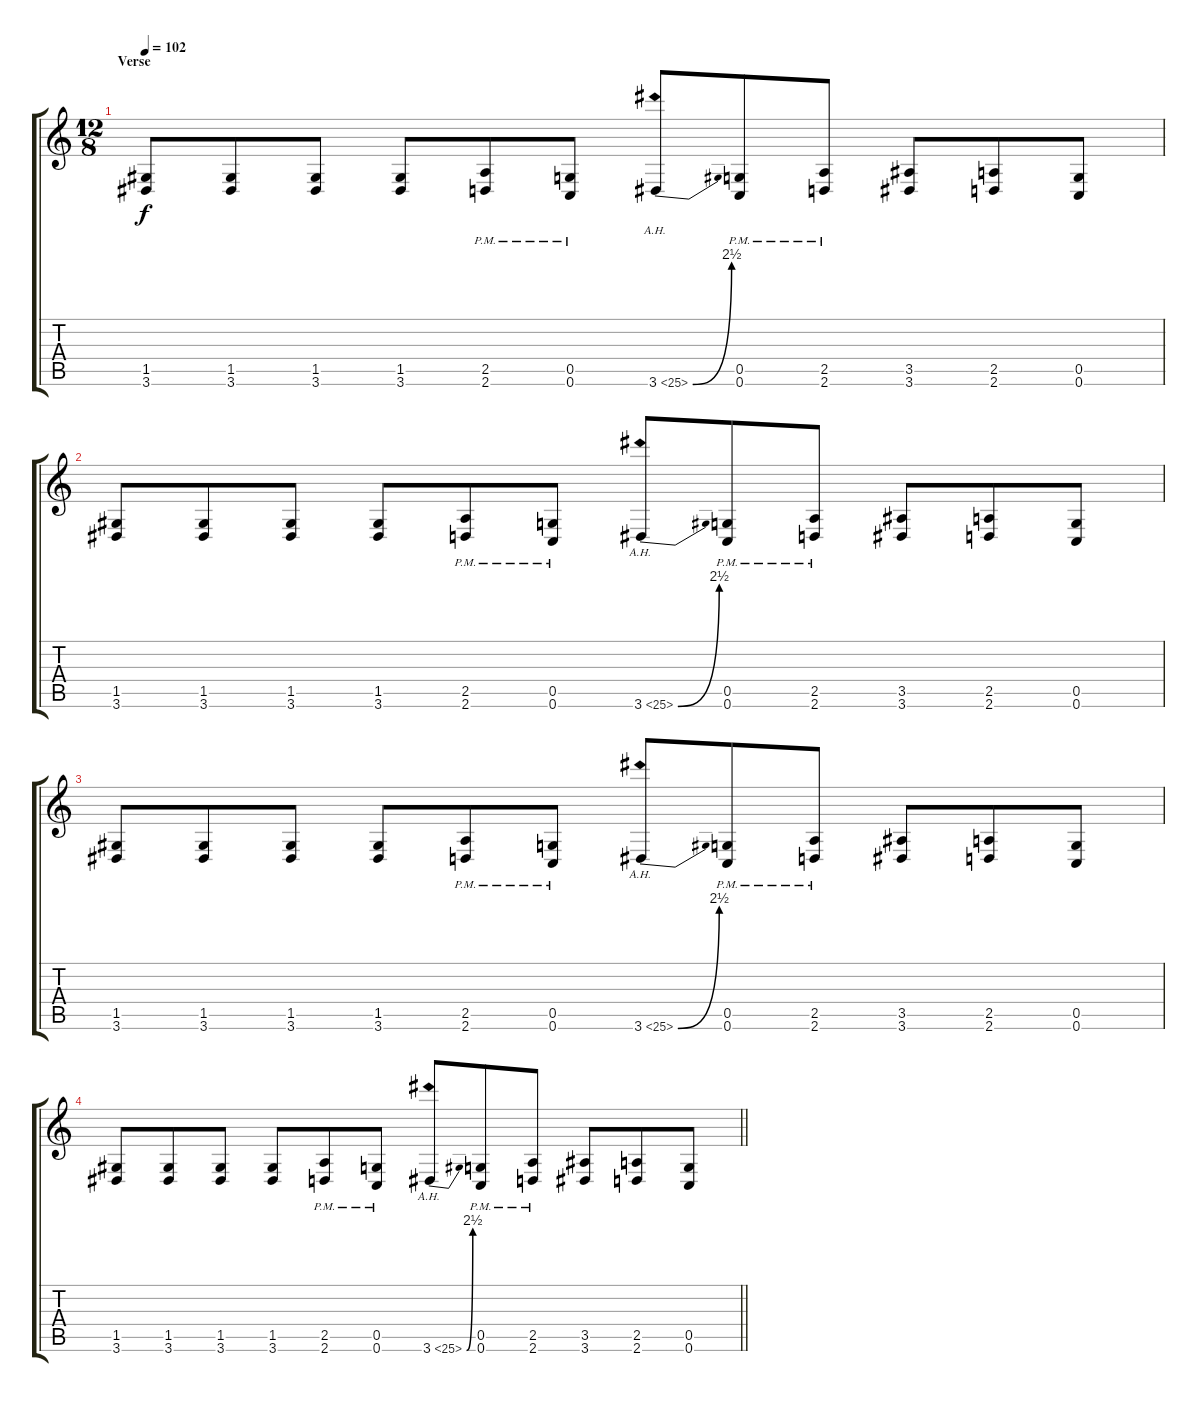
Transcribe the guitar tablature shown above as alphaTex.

\track "" {instrument overdrivenguitar}
\staff {score tabs}
\tuning (D4 A3 F3 C3 G2 C2) {hide}
\ts (12 8)
\section ("" "Verse")
\tempo 102
\clef g2
\ks c
(1.5 3.6).8{dy f} (1.5 3.6).8 (1.5 3.6).8 (1.5 3.6).8 (2.5{pm} 2.6{pm}).8 (0.5{pm} 0.6{pm}).8 3.6{be (bend 0 0 60 10) ah 22}.8 (0.5{pm} 0.6{pm}).8 (2.5{pm} 2.6{pm}).8 (3.5 3.6).8 (2.5 2.6).8 (0.5 0.6).8 |
(1.5 3.6).8 (1.5 3.6).8 (1.5 3.6).8 (1.5 3.6).8 (2.5{pm} 2.6{pm}).8 (0.5{pm} 0.6{pm}).8 3.6{be (bend 0 0 60 10) ah 22}.8 (0.5{pm} 0.6{pm}).8 (2.5{pm} 2.6{pm}).8 (3.5 3.6).8 (2.5 2.6).8 (0.5 0.6).8 |
(1.5 3.6).8 (1.5 3.6).8 (1.5 3.6).8 (1.5 3.6).8 (2.5{pm} 2.6{pm}).8 (0.5{pm} 0.6{pm}).8 3.6{be (bend 0 0 60 10) ah 22}.8 (0.5{pm} 0.6{pm}).8 (2.5{pm} 2.6{pm}).8 (3.5 3.6).8 (2.5 2.6).8 (0.5 0.6).8 |
\barLineRight lightlight
(1.5 3.6).8 (1.5 3.6).8 (1.5 3.6).8 (1.5 3.6).8 (2.5{pm} 2.6{pm}).8 (0.5{pm} 0.6{pm}).8 3.6{be (bend 0 0 60 10) ah 22}.8 (0.5{pm} 0.6{pm}).8 (2.5{pm} 2.6{pm}).8 (3.5 3.6).8 (2.5 2.6).8 (0.5 0.6).8
